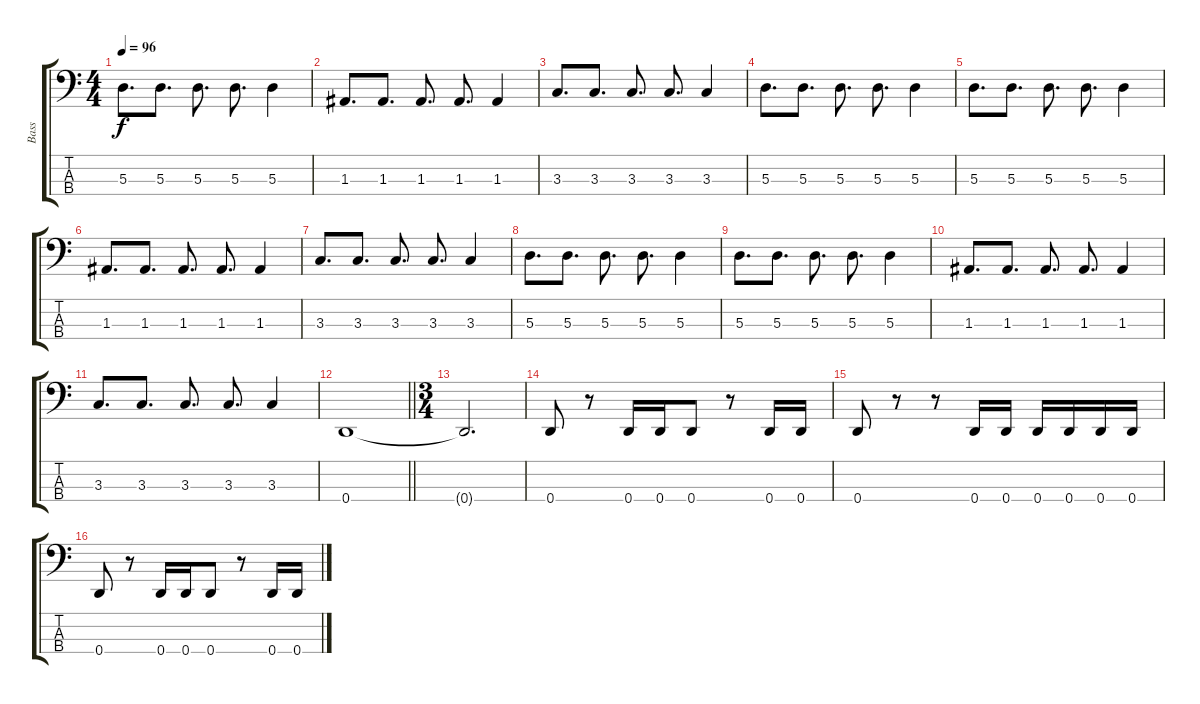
\track ("Bass" "Bass") {instrument slapbass1}
\staff {score tabs}
\tuning (G2 D2 A1 D1) {hide}
\ts (4 4)
\tempo 96
\clef f4
\ks c
5.3.8{d dy f} 5.3.8{d} 5.3.8{d} 5.3.8{d} 5.3.4 |
1.3.8{d} 1.3.8{d} 1.3.8{d} 1.3.8{d} 1.3.4 |
3.3.8{d} 3.3.8{d} 3.3.8{d} 3.3.8{d} 3.3.4 |
5.3.8{d} 5.3.8{d} 5.3.8{d} 5.3.8{d} 5.3.4 |
5.3.8{d} 5.3.8{d} 5.3.8{d} 5.3.8{d} 5.3.4 |
1.3.8{d} 1.3.8{d} 1.3.8{d} 1.3.8{d} 1.3.4 |
3.3.8{d} 3.3.8{d} 3.3.8{d} 3.3.8{d} 3.3.4 |
5.3.8{d} 5.3.8{d} 5.3.8{d} 5.3.8{d} 5.3.4 |
5.3.8{d} 5.3.8{d} 5.3.8{d} 5.3.8{d} 5.3.4 |
1.3.8{d} 1.3.8{d} 1.3.8{d} 1.3.8{d} 1.3.4 |
3.3.8{d} 3.3.8{d} 3.3.8{d} 3.3.8{d} 3.3.4 |
\barLineRight lightlight
0.4.1 |
\ts (3 4)
0.4{t}.2{d} |
0.4.8 r.8 0.4.16 0.4.16 0.4.8 r.8 0.4.16 0.4.16 |
0.4.8 r.8 r.8 0.4.16 0.4.16 0.4.16 0.4.16 0.4.16 0.4.16 |
0.4.8 r.8 0.4.16 0.4.16 0.4.8 r.8 0.4.16 0.4.16
